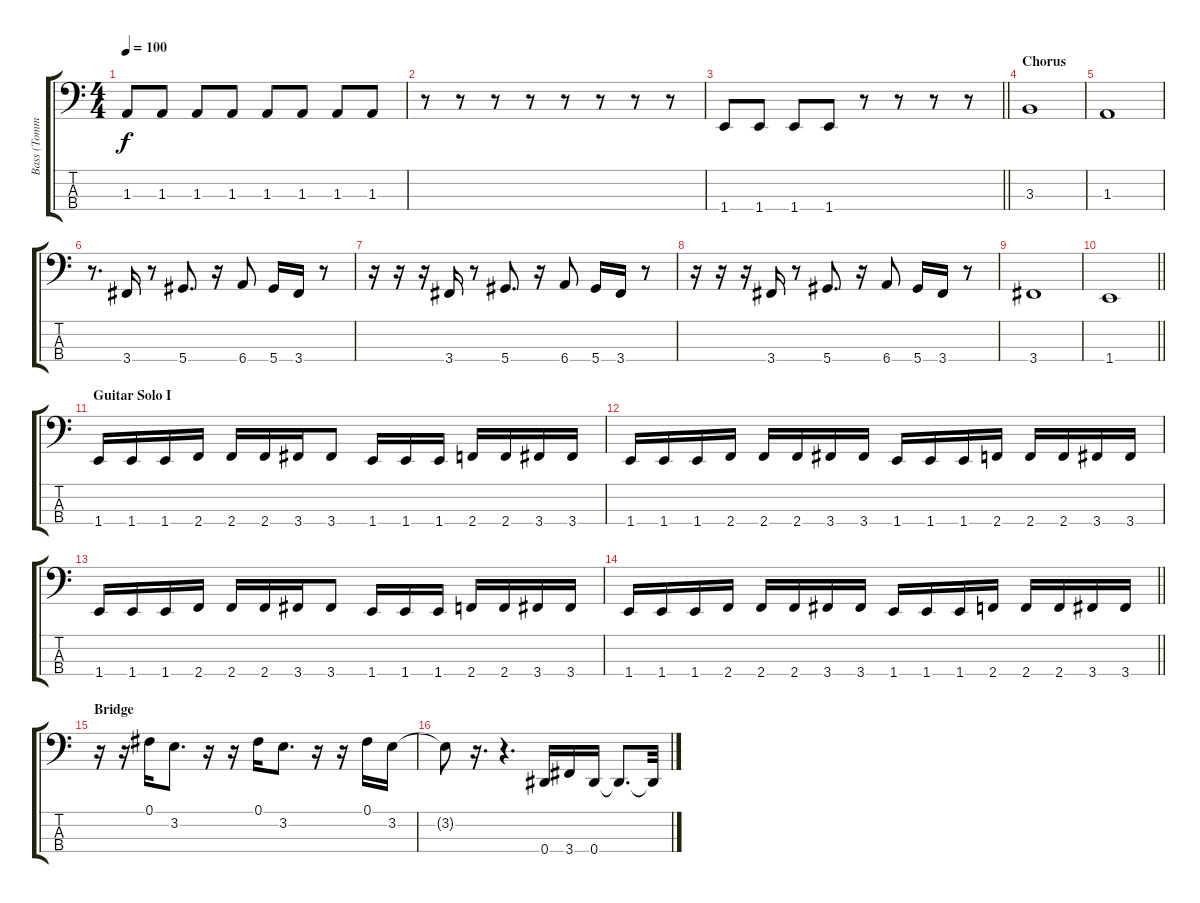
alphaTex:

\track ("Bass (Tommy Stintson)" "Bass (Tomm") {instrument electricbassfinger}
\staff {score tabs}
\tuning (Gb2 Db2 Ab1 Eb1) {hide}
\ts (4 4)
\tempo 100
\clef f4
\ks c
1.3.8{dy f} 1.3.8 1.3.8 1.3.8 1.3.8 1.3.8 1.3.8 1.3.8 |
r.8 r.8 r.8 r.8 r.8 r.8 r.8 r.8 |
\barLineRight lightlight
1.4.8 1.4.8 1.4.8 1.4.8 r.8 r.8 r.8 r.8 |
\section ("" "Chorus")
3.3.1 |
1.3.1 |
r.8{d} 3.4.16 r.8 5.4.8{d} r.16 6.4.8 5.4.16 3.4.16 r.8 |
r.16 r.16 r.16 3.4.16 r.8 5.4.8{d} r.16 6.4.8 5.4.16 3.4.16 r.8 |
r.16 r.16 r.16 3.4.16 r.8 5.4.8{d} r.16 6.4.8 5.4.16 3.4.16 r.8 |
3.4.1 |
\barLineRight lightlight
1.4.1 |
\section ("" "Guitar Solo I")
1.4.16 1.4.16 1.4.16 2.4.16 2.4.16 2.4.16 3.4.16 3.4.8 1.4.16 1.4.16 1.4.16 2.4.16 2.4.16 3.4.16 3.4.16 |
1.4.16 1.4.16 1.4.16 2.4.16 2.4.16 2.4.16 3.4.16 3.4.16 1.4.16 1.4.16 1.4.16 2.4.16 2.4.16 2.4.16 3.4.16 3.4.16 |
1.4.16 1.4.16 1.4.16 2.4.16 2.4.16 2.4.16 3.4.16 3.4.8 1.4.16 1.4.16 1.4.16 2.4.16 2.4.16 3.4.16 3.4.16 |
\barLineRight lightlight
1.4.16 1.4.16 1.4.16 2.4.16 2.4.16 2.4.16 3.4.16 3.4.16 1.4.16 1.4.16 1.4.16 2.4.16 2.4.16 2.4.16 3.4.16 3.4.16 |
\section ("" "Bridge")
r.16 r.16 0.1.16 3.2.8{d} r.16 r.16 0.1.16 3.2.8{d} r.16 r.16 0.1.16 3.2.16 |
3.2{t}.8 r.16{d} r.4{d} 0.4.16 3.4.16 0.4.16 0.4{t}.8{d} 0.4{t}.32
